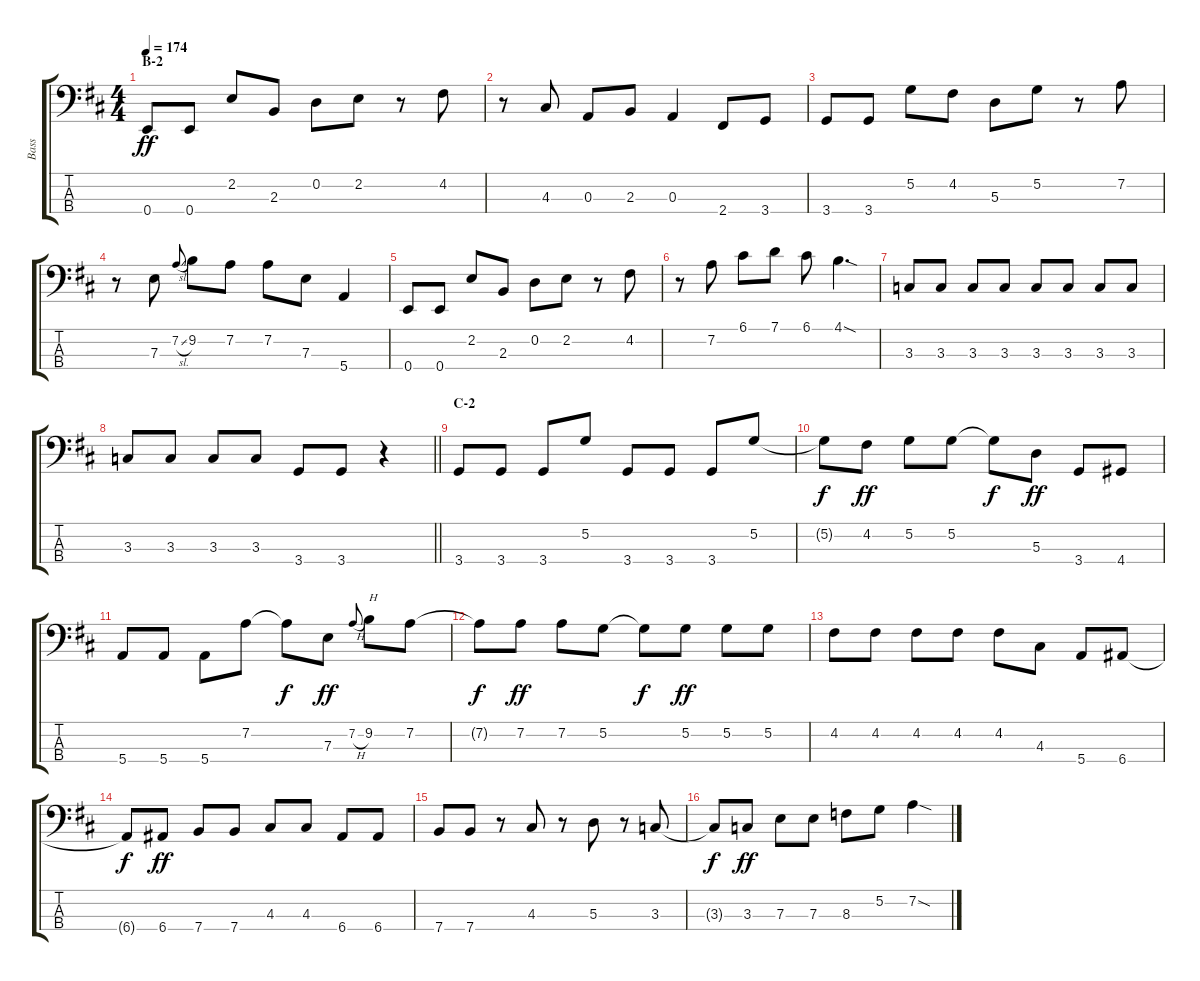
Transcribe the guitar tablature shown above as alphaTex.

\track ("Bass" "Bass") {instrument electricbasspick}
\staff {score tabs}
\tuning (G2 D2 A1 E1) {hide}
\ts (4 4)
\section ("" "B-2")
\tempo 174
\clef f4
\ks bminor
0.4.8{dy ff} 0.4.8 2.2.8 2.3.8 0.2.8 2.2.8 r.8 4.2.8 |
r.8 4.3.8 0.3.8 2.3.8 0.3.4 2.4.8 3.4.8 |
3.4.8 3.4.8 5.2.8 4.2.8 5.3.8 5.2.8 r.8 7.2.8 |
r.8 7.3.8 7.2{sl}.8{gr onbeat} 9.2.8 7.2.8 7.2.8 7.3.8 5.4.4 |
0.4.8 0.4.8 2.2.8 2.3.8 0.2.8 2.2.8 r.8 4.2.8 |
r.8 7.2.8 6.1.8 7.1.8 6.1.8 4.1{sod}.4{d} |
3.3.8 3.3.8 3.3.8 3.3.8 3.3.8 3.3.8 3.3.8 3.3.8 |
\barLineRight lightlight
3.3.8 3.3.8 3.3.8 3.3.8 3.4.8 3.4.8 r.4 |
\section ("" "C-2")
3.4.8 3.4.8 3.4.8 5.2.8 3.4.8 3.4.8 3.4.8 5.2.8 |
5.2{t}.8{dy f} 4.2.8{dy ff} 5.2.8 5.2.8 5.2{t}.8{dy f} 5.3.8{dy ff} 3.4.8 4.4.8 |
5.4.8 5.4.8 5.4.8 7.2.8 7.2{t}.8{dy f} 7.3.8{dy ff} 7.2{h}.8{gr onbeat} 9.2.8{txt "H"} 7.2.8 |
7.2{t}.8{dy f} 7.2.8{dy ff} 7.2.8 5.2.8 5.2{t}.8{dy f} 5.2.8{dy ff} 5.2.8 5.2.8 |
4.2.8 4.2.8 4.2.8 4.2.8 4.2.8 4.3.8 5.4.8 6.4.8 |
6.4{t}.8{dy f} 6.4.8{dy ff} 7.4.8 7.4.8 4.3.8 4.3.8 6.4.8 6.4.8 |
7.4.8 7.4.8 r.8 4.3.8 r.8 5.3.8 r.8 3.3.8 |
3.3{t}.8{dy f} 3.3.8{dy ff} 7.3.8 7.3.8 8.3.8 5.2.8 7.2{sod}.4
